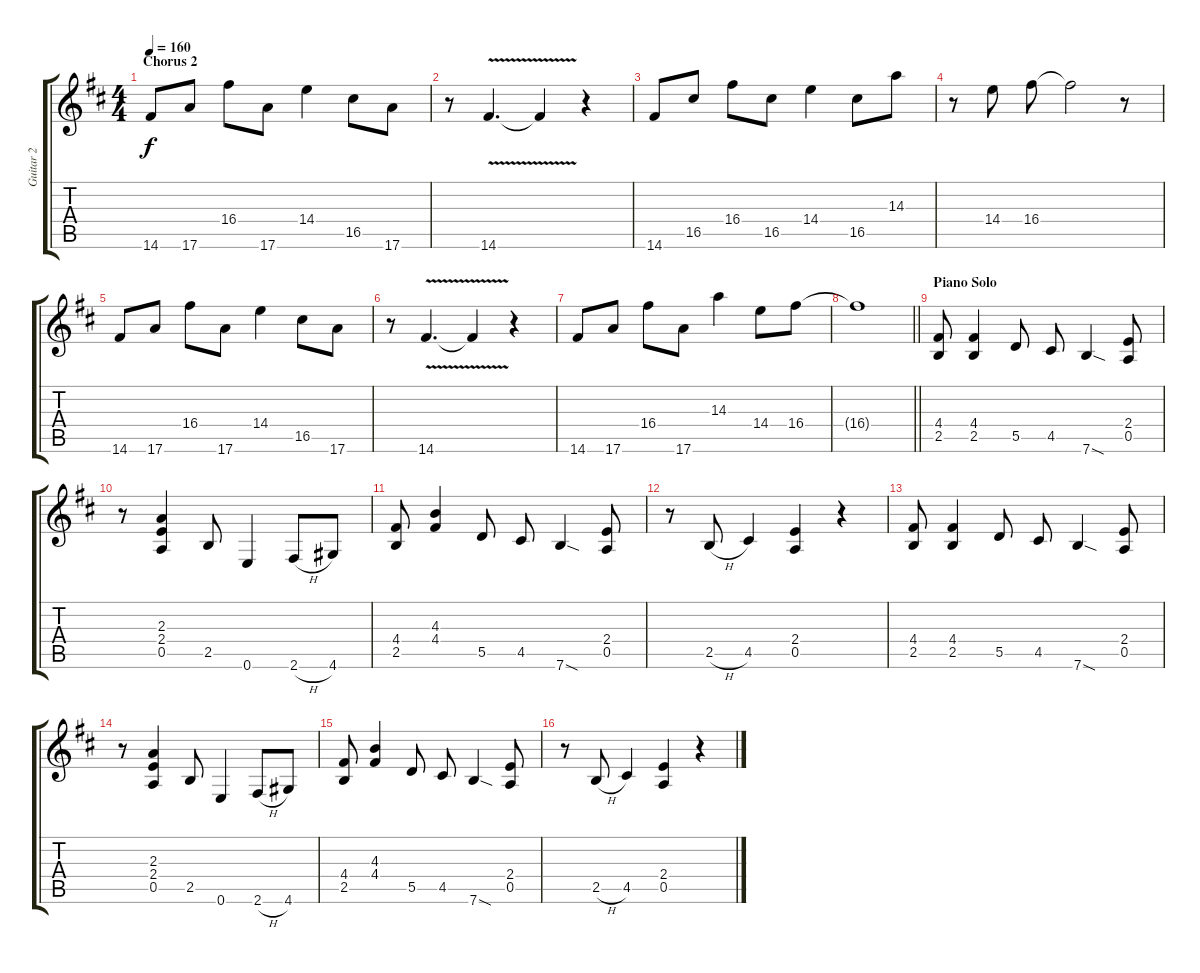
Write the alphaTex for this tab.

\track ("Guitar 2" "Guitar 2") {instrument overdrivenguitar}
\staff {score tabs}
\tuning (E4 B3 G3 D3 A2 E2) {hide}
\ts (4 4)
\section ("" "Chorus 2")
\tempo 160
\clef g2
\ks d
14.6.8{dy f} 17.6.8 16.4.8 17.6.8 14.4.4 16.5.8 17.6.8 |
r.8 14.6{v}.4{d} 14.6{t}.4 r.4 |
14.6.8 16.5.8 16.4.8 16.5.8 14.4.4 16.5.8 14.3.8 |
r.8 14.4.8 16.4.8 16.4{t}.2 r.8 |
14.6.8 17.6.8 16.4.8 17.6.8 14.4.4 16.5.8 17.6.8 |
r.8 14.6{v}.4{d} 14.6{t}.4 r.4 |
14.6.8 17.6.8 16.4.8 17.6.8 14.3.4 14.4.8 16.4.8 |
\barLineRight lightlight
16.4{t}.1 |
\section ("" "Piano Solo")
(4.4 2.5).8 (4.4 2.5).4 5.5.8 4.5.8 7.6{sod}.4 (2.4 0.5).8 |
r.8 (2.3 2.4 0.5).4 2.5.8 0.6.4 2.6{h}.8 4.6.8 |
(4.4 2.5).8 (4.3 4.4).4 5.5.8 4.5.8 7.6{sod}.4 (2.4 0.5).8 |
r.8 2.5{h}.8 4.5.4 (2.4 0.5).4 r.4 |
(4.4 2.5).8 (4.4 2.5).4 5.5.8 4.5.8 7.6{sod}.4 (2.4 0.5).8 |
r.8 (2.3 2.4 0.5).4 2.5.8 0.6.4 2.6{h}.8 4.6.8 |
(4.4 2.5).8 (4.3 4.4).4 5.5.8 4.5.8 7.6{sod}.4 (2.4 0.5).8 |
r.8 2.5{h}.8 4.5.4 (2.4 0.5).4 r.4
